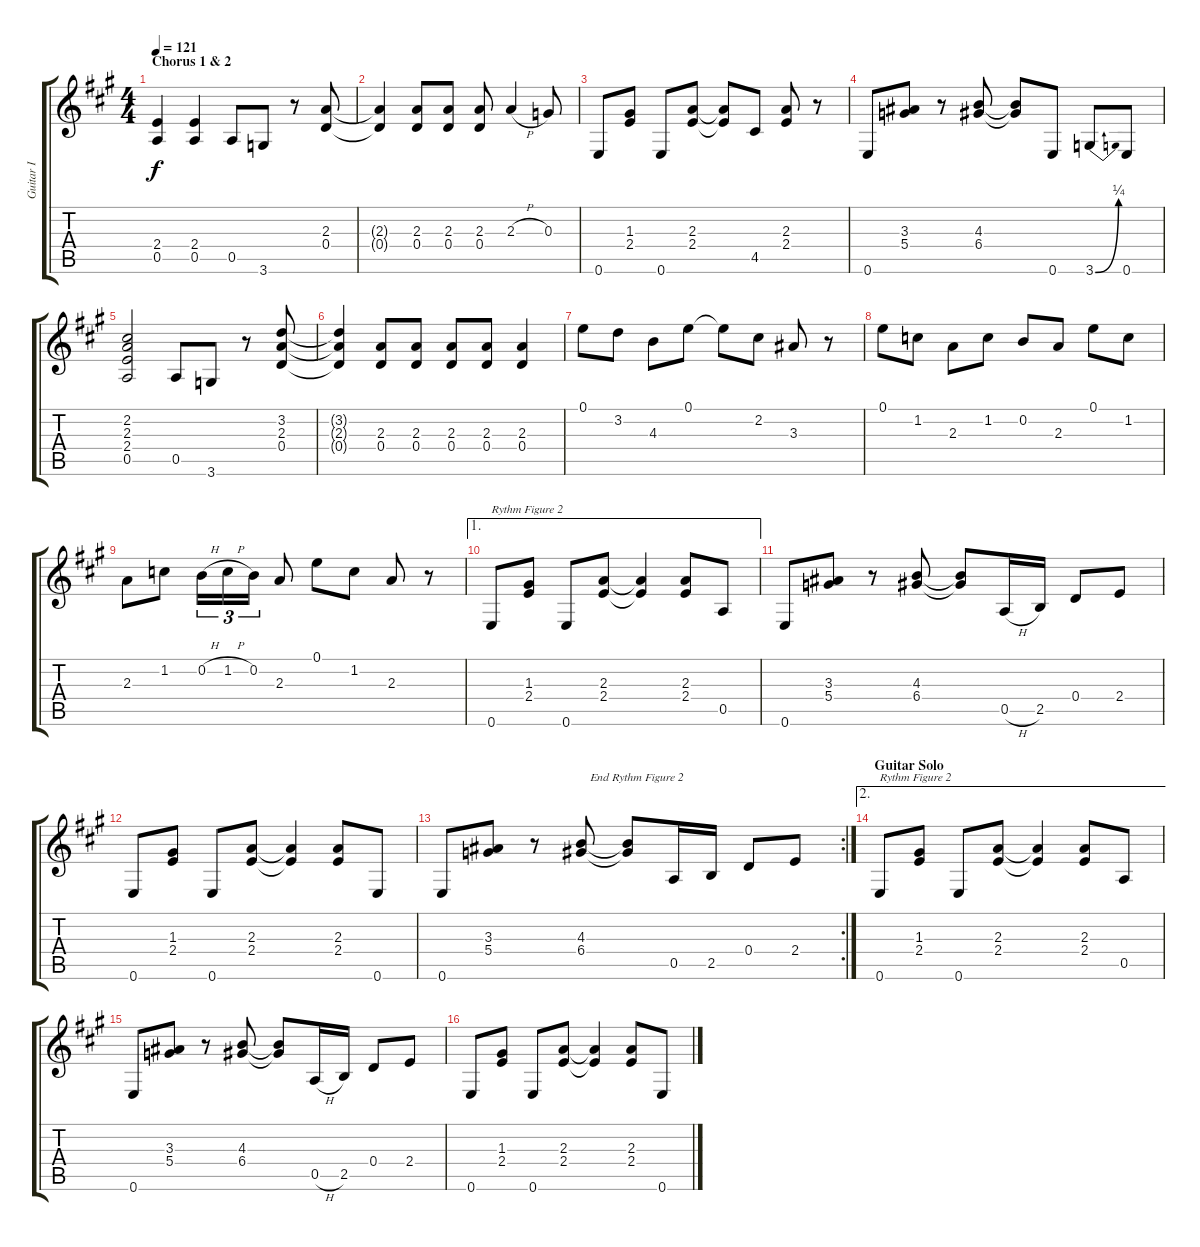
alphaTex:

\track ("Guitar I" "Guitar I") {instrument distortionguitar}
\staff {score tabs}
\tuning (E4 B3 G3 D3 A2 E2) {hide}
\ts (4 4)
\section ("" "Chorus 1 & 2")
\tempo 121
\clef g2
\ks a
(2.4 0.5).4{dy f} (2.4 0.5).4 0.5.8 3.6.8 r.8 (2.3 0.4).8 |
(2.3{t} 0.4{t}).4 (2.3 0.4).8 (2.3 0.4).8 (2.3 0.4).8 2.3{h}.4 0.3.8 |
0.6.8 (1.3 2.4).8 0.6.8 (2.3 2.4).8 (2.3{t} 2.4{t}).8 4.5.8 (2.3 2.4).8 r.8 |
0.6.8 (3.3 5.4).8 r.8 (4.3 6.4).8 (4.3{t} 6.4{t}).8 0.6.8 3.6{be (bend 0 0 60 1)}.8 0.6.8 |
(2.2 2.3 2.4 0.5).2 0.5.8 3.6.8 r.8 (3.2 2.3 0.4).8 |
(3.2{t} 2.3{t} 0.4{t}).4 (2.3 0.4).8 (2.3 0.4).8 (2.3 0.4).8 (2.3 0.4).8 (2.3 0.4).4 |
0.1.8 3.2.8 4.3.8 0.1.8 0.1{t}.8 2.2.8 3.3.8 r.8 |
0.1.8 1.2.8 2.3.8 1.2.8 0.2.8 2.3.8 0.1.8 1.2.8 |
2.3.8 1.2.8 0.2{h}.16{tu (3 2)} 1.2{h}.16{tu (3 2)} 0.2.16{tu (3 2)} 2.3.8 0.1.8 1.2.8 2.3.8 r.8 |
\ae 1
0.6.8{txt "Rythm Figure 2"} (1.3 2.4).8 0.6.8 (2.3 2.4).8 (2.3{t} 2.4{t}).4 (2.3 2.4).8 0.5.8 |
0.6.8 (3.3 5.4).8 r.8 (4.3 6.4).8 (4.3{t} 6.4{t}).8 0.5{h}.16 2.5.16 0.4.8 2.4.8 |
0.6.8 (1.3 2.4).8 0.6.8 (2.3 2.4).8 (2.3{t} 2.4{t}).4 (2.3 2.4).8 0.6.8 |
\rc 2
0.6.8 (3.3 5.4).8 r.8 (4.3 6.4).8{txt "   End Rythm Figure 2"} (4.3{t} 6.4{t}).8 0.5.16 2.5.16 0.4.8 2.4.8 |
\ae 2
\section ("" "Guitar Solo")
0.6.8{txt "Rythm Figure 2"} (1.3 2.4).8 0.6.8 (2.3 2.4).8 (2.3{t} 2.4{t}).4 (2.3 2.4).8 0.5.8 |
0.6.8 (3.3 5.4).8 r.8 (4.3 6.4).8 (4.3{t} 6.4{t}).8 0.5{h}.16 2.5.16 0.4.8 2.4.8 |
0.6.8 (1.3 2.4).8 0.6.8 (2.3 2.4).8 (2.3{t} 2.4{t}).4 (2.3 2.4).8 0.6.8
